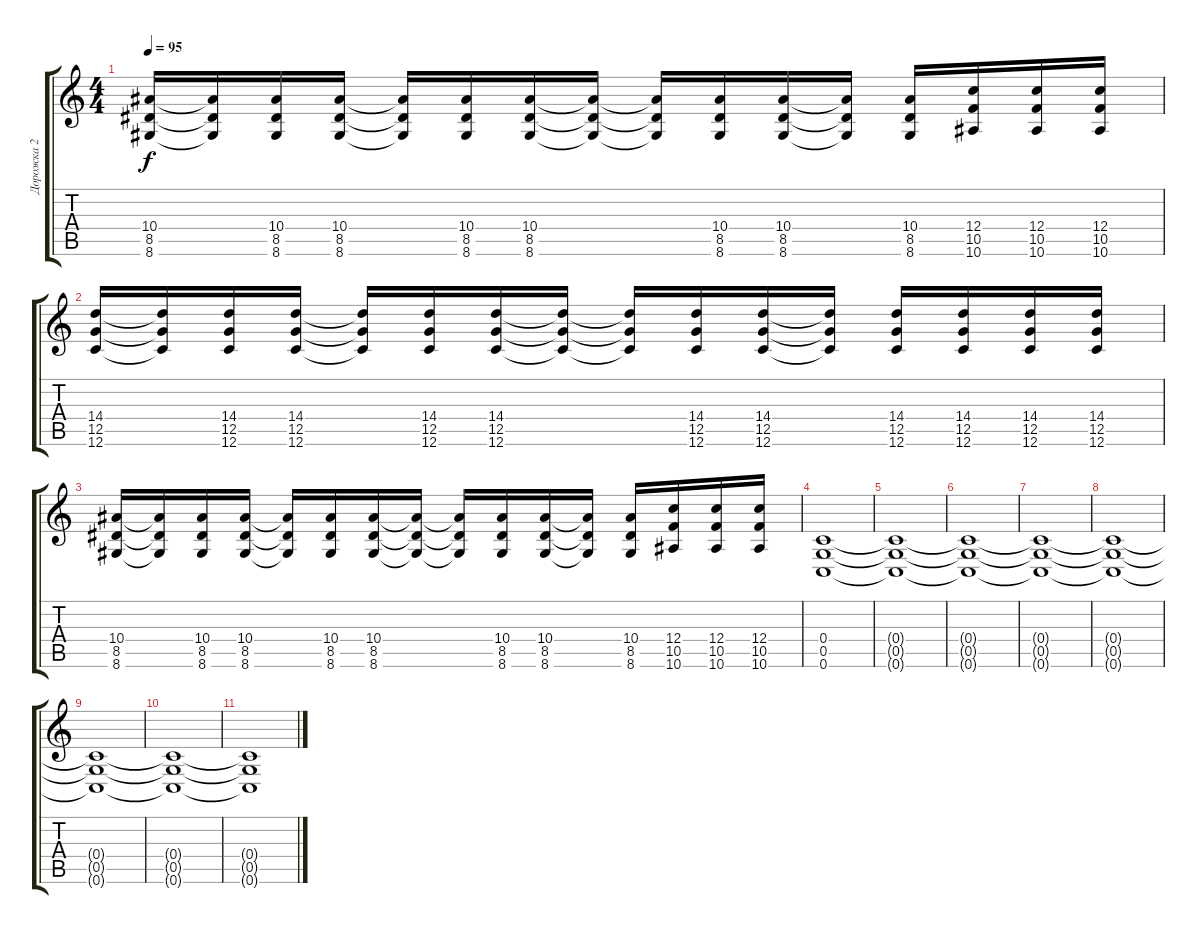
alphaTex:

\track ("Дорожка 2" "Дорожка 2") {instrument distortionguitar}
\staff {score tabs}
\tuning (D4 A3 F3 C3 G2 C2) {hide}
\ts (4 4)
\tempo 95
\clef g2
\ks c
(10.4 8.5 8.6).16{dy f} (10.4{t} 8.5{t} 8.6{t}).16 (10.4 8.5 8.6).16 (10.4 8.5 8.6).16 (10.4{t} 8.5{t} 8.6{t}).16 (10.4 8.5 8.6).16 (10.4 8.5 8.6).16 (10.4{t} 8.5{t} 8.6{t}).16 (10.4{t} 8.5{t} 8.6{t}).16 (10.4 8.5 8.6).16 (10.4 8.5 8.6).16 (10.4{t} 8.5{t} 8.6{t}).16 (10.4 8.5 8.6).16 (12.4 10.5 10.6).16 (12.4 10.5 10.6).16 (12.4 10.5 10.6).16 |
(14.4 12.5 12.6).16 (14.4{t} 12.5{t} 12.6{t}).16 (14.4 12.5 12.6).16 (14.4 12.5 12.6).16 (14.4{t} 12.5{t} 12.6{t}).16 (14.4 12.5 12.6).16 (14.4 12.5 12.6).16 (14.4{t} 12.5{t} 12.6{t}).16 (14.4{t} 12.5{t} 12.6{t}).16 (14.4 12.5 12.6).16 (14.4 12.5 12.6).16 (14.4{t} 12.5{t} 12.6{t}).16 (14.4 12.5 12.6).16 (14.4 12.5 12.6).16 (14.4 12.5 12.6).16 (14.4 12.5 12.6).16 |
(10.4 8.5 8.6).16 (10.4{t} 8.5{t} 8.6{t}).16 (10.4 8.5 8.6).16 (10.4 8.5 8.6).16 (10.4{t} 8.5{t} 8.6{t}).16 (10.4 8.5 8.6).16 (10.4 8.5 8.6).16 (10.4{t} 8.5{t} 8.6{t}).16 (10.4{t} 8.5{t} 8.6{t}).16 (10.4 8.5 8.6).16 (10.4 8.5 8.6).16 (10.4{t} 8.5{t} 8.6{t}).16 (10.4 8.5 8.6).16 (12.4 10.5 10.6).16 (12.4 10.5 10.6).16 (12.4 10.5 10.6).16 |
(0.4 0.5 0.6).1 |
(0.4{t} 0.5{t} 0.6{t}).1 |
(0.4{t} 0.5{t} 0.6{t}).1 |
(0.4{t} 0.5{t} 0.6{t}).1 |
(0.4{t} 0.5{t} 0.6{t}).1 |
(0.4{t} 0.5{t} 0.6{t}).1 |
(0.4{t} 0.5{t} 0.6{t}).1 |
(0.4{t} 0.5{t} 0.6{t}).1
